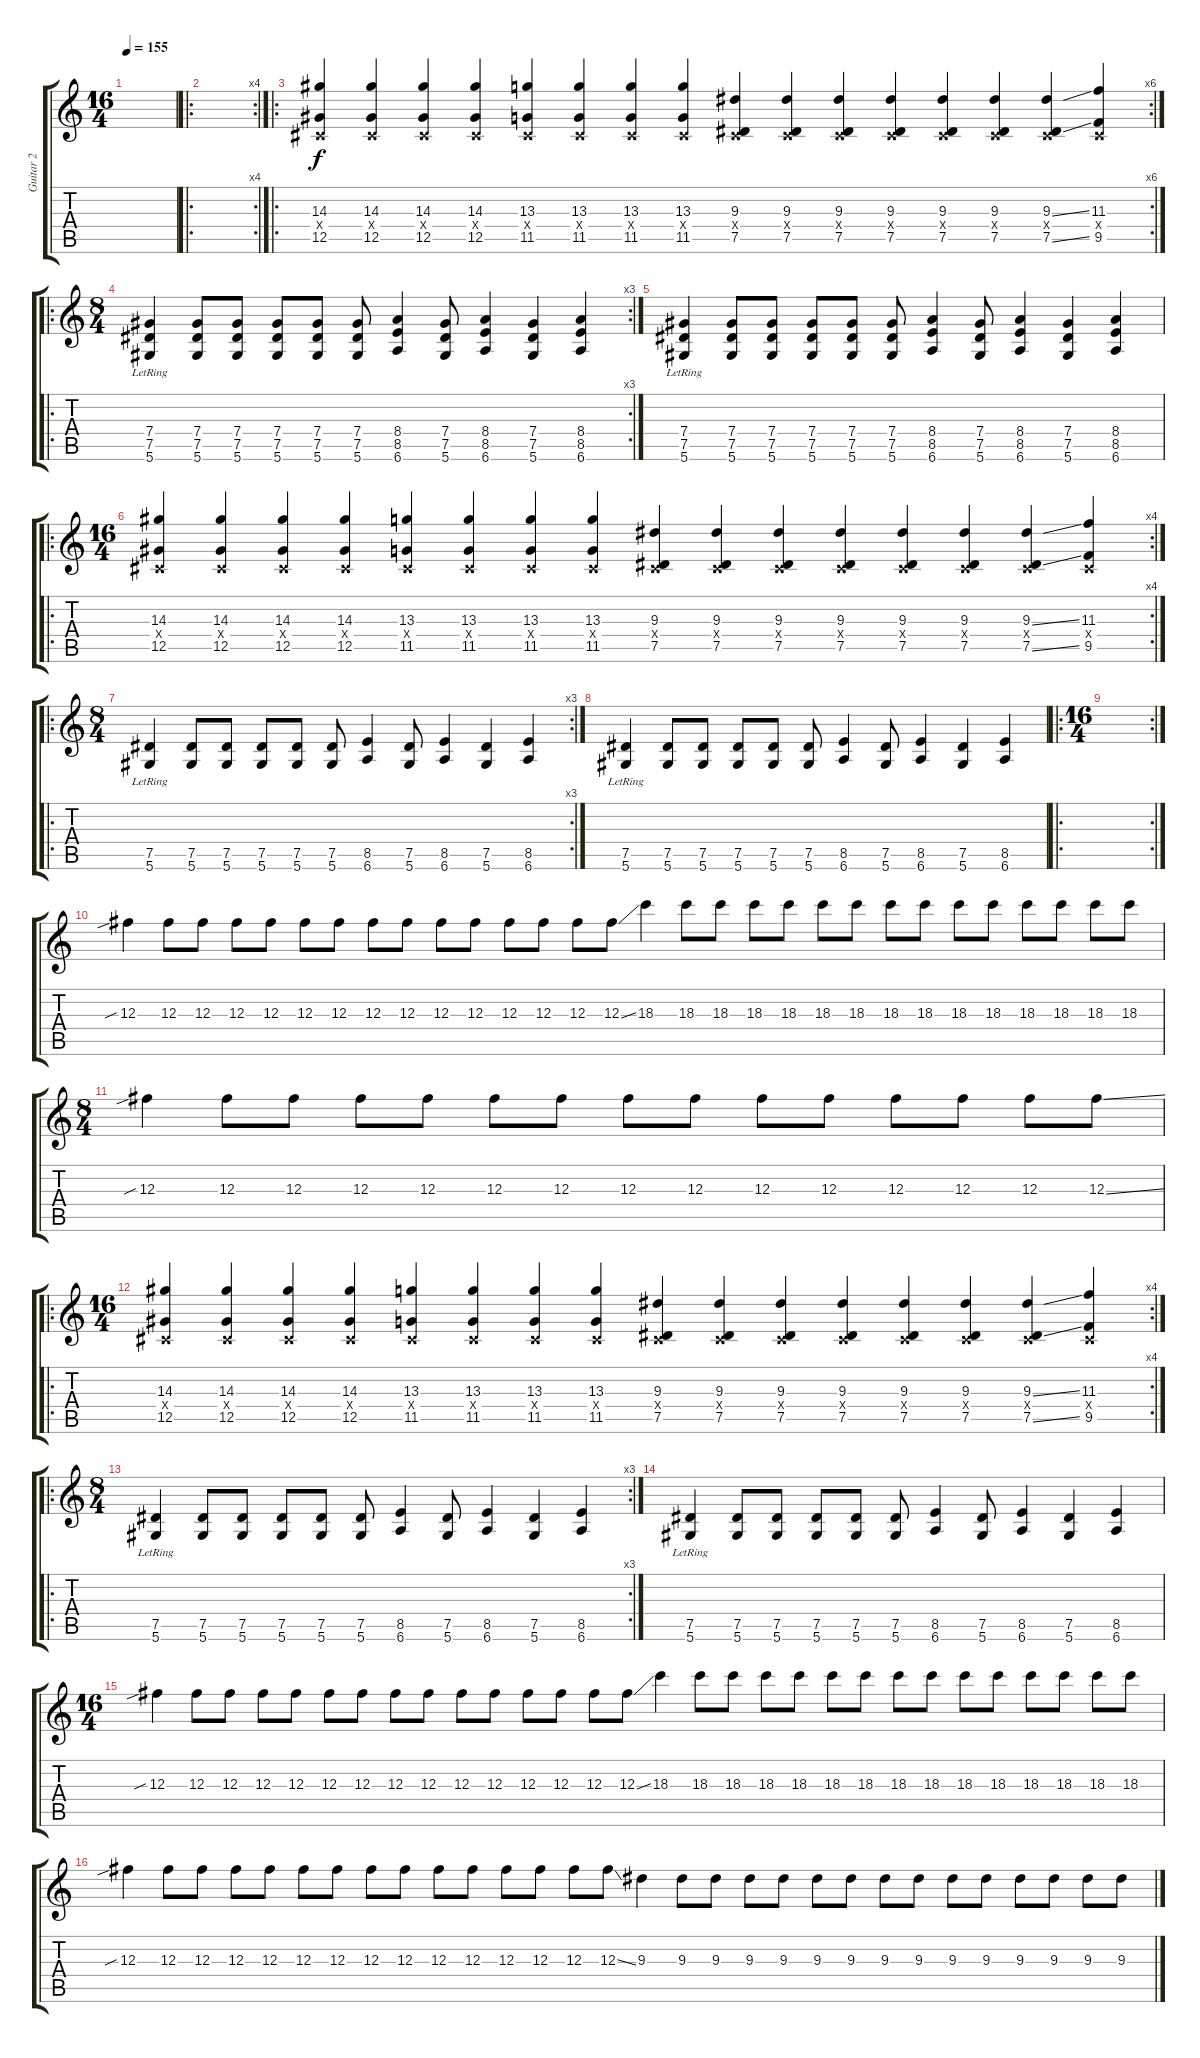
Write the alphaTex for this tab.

\track ("Guitar 2" "Guitar 2") {instrument distortionguitar}
\staff {score tabs}
\tuning (Eb4 Bb3 Gb3 Db3 Ab2 Eb2) {hide}
\ts (16 4)
\tempo 155
\clef g2
\ks c
|
\ro
\rc 4
|
\ro
\rc 6
(14.3 0.4{x} 12.5).4 (14.3 0.4{x} 12.5).4 (14.3 0.4{x} 12.5).4 (14.3 0.4{x} 12.5).4 (13.3 0.4{x} 11.5).4 (13.3 0.4{x} 11.5).4 (13.3 0.4{x} 11.5).4 (13.3 0.4{x} 11.5).4 (9.3 0.4{x} 7.5).4 (9.3 0.4{x} 7.5).4 (9.3 0.4{x} 7.5).4 (9.3 0.4{x} 7.5).4 (9.3 0.4{x} 7.5).4 (9.3 0.4{x} 7.5).4 (9.3{ss} 0.4{x} 7.5{ss}).4 (11.3 0.4{x} 9.5).4 |
\ro
\rc 3
\ts (8 4)
(7.4 7.5{lr} 5.6{lr}).4 (7.4 7.5 5.6).8 (7.4 7.5 5.6).8 (7.4 7.5 5.6).8 (7.4 7.5 5.6).8 (7.4 7.5 5.6).8 (8.4 8.5 6.6).4 (7.4 7.5 5.6).8 (8.4 8.5 6.6).4 (7.4 7.5 5.6).4 (8.4 8.5 6.6).4 |
(7.4 7.5{lr} 5.6{lr}).4 (7.4 7.5 5.6).8 (7.4 7.5 5.6).8 (7.4 7.5 5.6).8 (7.4 7.5 5.6).8 (7.4 7.5 5.6).8 (8.4 8.5 6.6).4 (7.4 7.5 5.6).8 (8.4 8.5 6.6).4 (7.4 7.5 5.6).4 (8.4 8.5 6.6).4 |
\ro
\rc 4
\ts (16 4)
(14.3 0.4{x} 12.5).4 (14.3 0.4{x} 12.5).4 (14.3 0.4{x} 12.5).4 (14.3 0.4{x} 12.5).4 (13.3 0.4{x} 11.5).4 (13.3 0.4{x} 11.5).4 (13.3 0.4{x} 11.5).4 (13.3 0.4{x} 11.5).4 (9.3 0.4{x} 7.5).4 (9.3 0.4{x} 7.5).4 (9.3 0.4{x} 7.5).4 (9.3 0.4{x} 7.5).4 (9.3 0.4{x} 7.5).4 (9.3 0.4{x} 7.5).4 (9.3{ss} 0.4{x} 7.5{ss}).4 (11.3 0.4{x} 9.5).4 |
\ro
\rc 3
\ts (8 4)
(7.5{lr} 5.6{lr}).4 (7.5 5.6).8 (7.5 5.6).8 (7.5 5.6).8 (7.5 5.6).8 (7.5 5.6).8 (8.5 6.6).4 (7.5 5.6).8 (8.5 6.6).4 (7.5 5.6).4 (8.5 6.6).4 |
(7.5{lr} 5.6{lr}).4 (7.5 5.6).8 (7.5 5.6).8 (7.5 5.6).8 (7.5 5.6).8 (7.5 5.6).8 (8.5 6.6).4 (7.5 5.6).8 (8.5 6.6).4 (7.5 5.6).4 (8.5 6.6).4 |
\ro
\rc 2
\ts (16 4)
|
12.3{sib}.4 12.3.8 12.3.8 12.3.8 12.3.8 12.3.8 12.3.8 12.3.8 12.3.8 12.3.8 12.3.8 12.3.8 12.3.8 12.3.8 12.3{ss}.8 18.3.4 18.3.8 18.3.8 18.3.8 18.3.8 18.3.8 18.3.8 18.3.8 18.3.8 18.3.8 18.3.8 18.3.8 18.3.8 18.3.8 18.3.8 |
\ts (8 4)
12.3{sib}.4 12.3.8 12.3.8 12.3.8 12.3.8 12.3.8 12.3.8 12.3.8 12.3.8 12.3.8 12.3.8 12.3.8 12.3.8 12.3.8 12.3{ss}.8 |
\ro
\rc 4
\ts (16 4)
(14.3 0.4{x} 12.5).4 (14.3 0.4{x} 12.5).4 (14.3 0.4{x} 12.5).4 (14.3 0.4{x} 12.5).4 (13.3 0.4{x} 11.5).4 (13.3 0.4{x} 11.5).4 (13.3 0.4{x} 11.5).4 (13.3 0.4{x} 11.5).4 (9.3 0.4{x} 7.5).4 (9.3 0.4{x} 7.5).4 (9.3 0.4{x} 7.5).4 (9.3 0.4{x} 7.5).4 (9.3 0.4{x} 7.5).4 (9.3 0.4{x} 7.5).4 (9.3{ss} 0.4{x} 7.5{ss}).4 (11.3 0.4{x} 9.5).4 |
\ro
\rc 3
\ts (8 4)
(7.5{lr} 5.6{lr}).4 (7.5 5.6).8 (7.5 5.6).8 (7.5 5.6).8 (7.5 5.6).8 (7.5 5.6).8 (8.5 6.6).4 (7.5 5.6).8 (8.5 6.6).4 (7.5 5.6).4 (8.5 6.6).4 |
(7.5{lr} 5.6{lr}).4 (7.5 5.6).8 (7.5 5.6).8 (7.5 5.6).8 (7.5 5.6).8 (7.5 5.6).8 (8.5 6.6).4 (7.5 5.6).8 (8.5 6.6).4 (7.5 5.6).4 (8.5 6.6).4 |
\ts (16 4)
12.3{sib}.4 12.3.8 12.3.8 12.3.8 12.3.8 12.3.8 12.3.8 12.3.8 12.3.8 12.3.8 12.3.8 12.3.8 12.3.8 12.3.8 12.3{ss}.8 18.3.4 18.3.8 18.3.8 18.3.8 18.3.8 18.3.8 18.3.8 18.3.8 18.3.8 18.3.8 18.3.8 18.3.8 18.3.8 18.3.8 18.3.8 |
12.3{sib}.4 12.3.8 12.3.8 12.3.8 12.3.8 12.3.8 12.3.8 12.3.8 12.3.8 12.3.8 12.3.8 12.3.8 12.3.8 12.3.8 12.3{ss}.8 9.3.4 9.3.8 9.3.8 9.3.8 9.3.8 9.3.8 9.3.8 9.3.8 9.3.8 9.3.8 9.3.8 9.3.8 9.3.8 9.3.8 9.3.8
